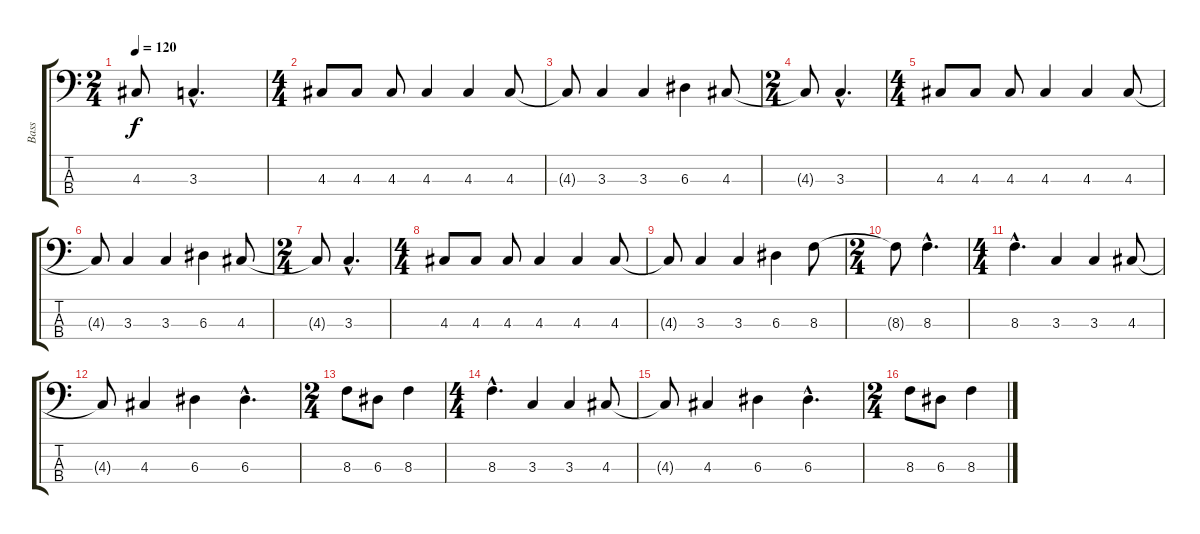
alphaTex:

\track ("Bass" "Bass") {instrument electricbassfinger}
\staff {score tabs}
\tuning (G2 D2 A1 E1) {hide}
\ts (2 4)
\tempo 120
\clef f4
\ks c
4.3{t}.8{dy f} 3.3{hac}.4{d} |
\ts (4 4)
4.3.8 4.3.8 4.3.8 4.3.4 4.3.4 4.3.8 |
4.3{t}.8 3.3.4 3.3.4 6.3.4 4.3.8 |
\ts (2 4)
4.3{t}.8 3.3{hac}.4{d} |
\ts (4 4)
4.3.8 4.3.8 4.3.8 4.3.4 4.3.4 4.3.8 |
4.3{t}.8 3.3.4 3.3.4 6.3.4 4.3.8 |
\ts (2 4)
4.3{t}.8 3.3{hac}.4{d} |
\ts (4 4)
4.3.8 4.3.8 4.3.8 4.3.4 4.3.4 4.3.8 |
4.3{t}.8 3.3.4 3.3.4 6.3.4 8.3.8 |
\ts (2 4)
8.3{t}.8 8.3{hac}.4{d} |
\ts (4 4)
8.3{hac}.4{d} 3.3.4 3.3.4 4.3.8 |
4.3{t}.8 4.3.4 6.3.4 6.3{hac}.4{d} |
\ts (2 4)
8.3.8 6.3.8 8.3.4 |
\ts (4 4)
8.3{hac}.4{d} 3.3.4 3.3.4 4.3.8 |
4.3{t}.8 4.3.4 6.3.4 6.3{hac}.4{d} |
\ts (2 4)
8.3.8 6.3.8 8.3.4
